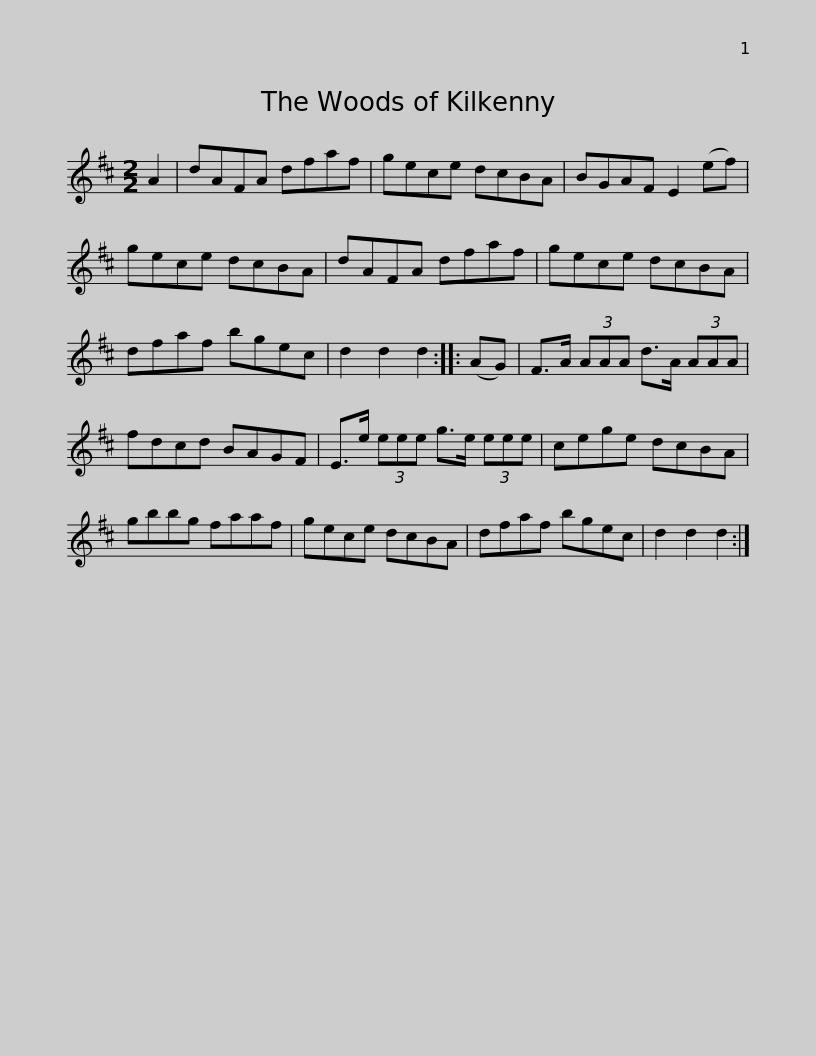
X:1
L:1/8
M:2/2
I:linebreak $
K:D
V:1 treble
V:1
 A2 | dAFA dfaf | gece dcBA | BGAF E2 (ef) | gece dcBA | %5
 dAFA dfaf |$ gece dcBA | dfaf bgec | d2 d2 d2 :: (AG) | %10
 F>A (3AAA d>A (3AAA | fdcd BAGF |$ E>e (3eee g>e (3eee | cege dcBA | gbbg faaf | %15
 gece dcBA | dfaf bgec |$ d2 d2 d2 :| %18
